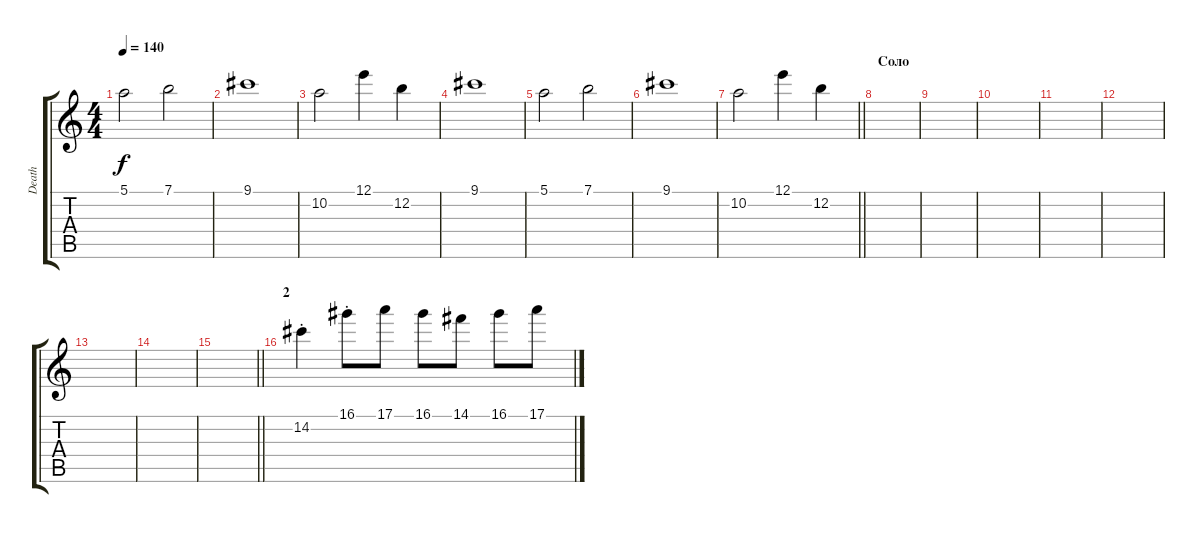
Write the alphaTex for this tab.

\track ("Death" "Death") {instrument distortionguitar}
\staff {score tabs}
\tuning (E4 B3 G3 D3 A2 E2) {hide}
\ts (4 4)
\tempo 140
\clef g2
\ks c
5.1.2{dy f} 7.1.2 |
9.1.1 |
10.2.2 12.1.4 12.2.4 |
9.1.1 |
5.1.2 7.1.2 |
9.1.1 |
\barLineRight lightlight
10.2.2 12.1.4 12.2.4 |
\section ("" "Соло")
|
|
|
|
|
|
|
\barLineRight lightlight
|
\section ("" "2")
14.2{st}.4 16.1{st}.8 17.1.8 16.1.8 14.1.8 16.1.8 17.1.8
